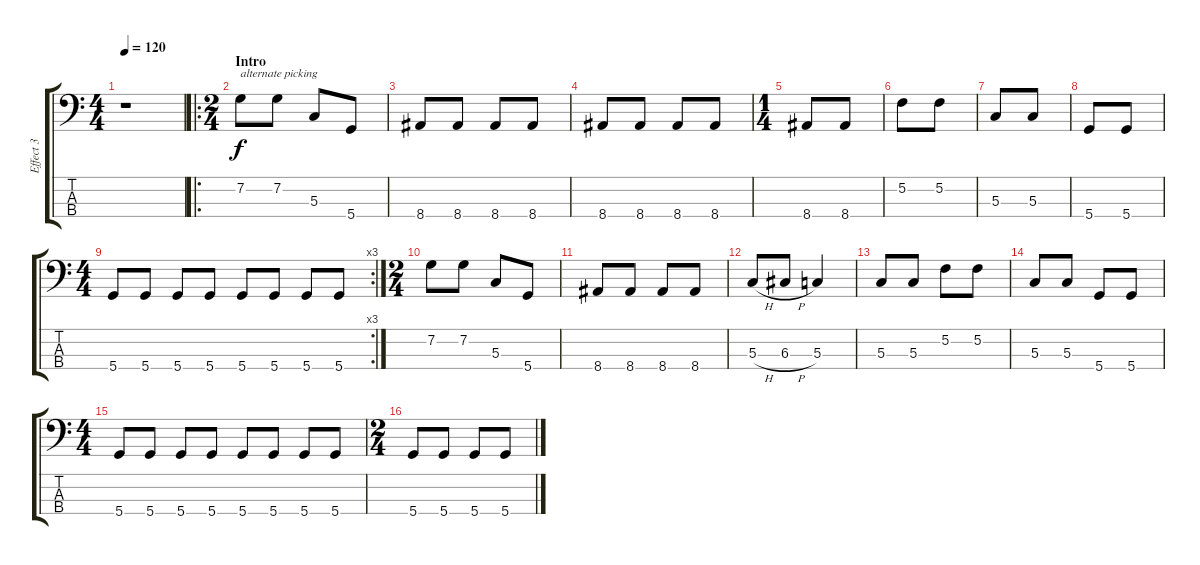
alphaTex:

\track ("Effect 3" "Effect 3") {instrument overdrivenguitar}
\staff {score tabs}
\tuning (F2 C2 G1 D1) {hide}
\ts (4 4)
\tempo 120
\tempo 170
\tempo 120
\clef f4
\ks c
r.1{dy f instrument overdrivenguitar} |
\ro
\ts (2 4)
\section ("" "Intro")
7.2.8{txt "alternate picking"} 7.2.8 5.3.8 5.4.8 |
8.4.8 8.4.8 8.4.8 8.4.8 |
8.4.8 8.4.8 8.4.8 8.4.8 |
\ts (1 4)
8.4.8 8.4.8 |
5.2.8 5.2.8 |
5.3.8 5.3.8 |
5.4.8 5.4.8 |
\rc 3
\ts (4 4)
5.4.8 5.4.8 5.4.8 5.4.8 5.4.8 5.4.8 5.4.8 5.4.8 |
\ts (2 4)
7.2.8 7.2.8 5.3.8 5.4.8 |
8.4.8 8.4.8 8.4.8 8.4.8 |
5.3{h}.8 6.3{h}.8 5.3.4 |
5.3.8 5.3.8 5.2.8 5.2.8 |
5.3.8 5.3.8 5.4.8 5.4.8 |
\ts (4 4)
5.4.8 5.4.8 5.4.8 5.4.8 5.4.8 5.4.8 5.4.8 5.4.8 |
\ts (2 4)
5.4.8 5.4.8 5.4.8 5.4.8
